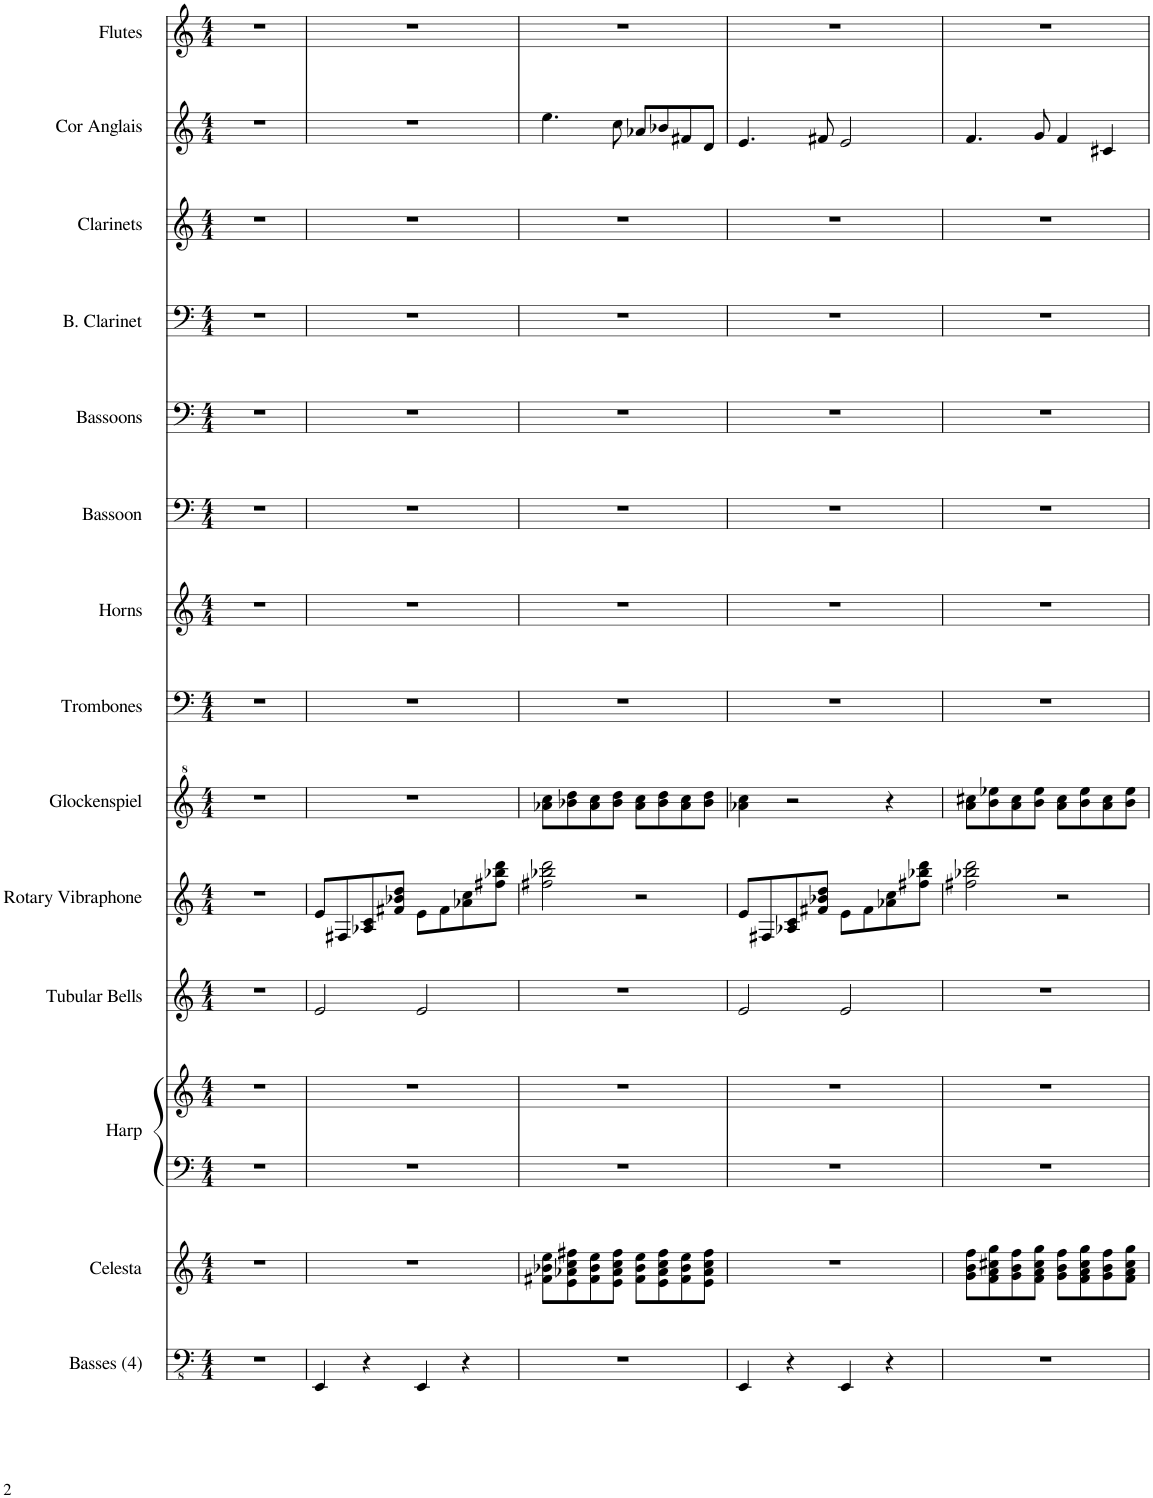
**kern	**kern	**kern	**kern	**kern	**kern	**kern	**kern	**kern	**kern	**kern	**kern	**kern	**kern	**kern
*part14	*part13	*part12	*part12	*part11	*part10	*part9	*part8	*part7	*part6	*part5	*part4	*part3	*part2	*part1
*staff15	*staff14	*staff13	*staff12	*staff11	*staff10	*staff9	*staff8	*staff7	*staff6	*staff5	*staff4	*staff3	*staff2	*staff1
*I"Basses (4)	*I"Celesta	*I"Harp	*	*I"Tubular Bells	*I"Rotary Vibraphone	*I"Glockenspiel	*I"Trombones	*I"Horns	*I"Bassoon	*I"Bassoons	*I"B. Clarinet	*I"Clarinets	*I"Cor Anglais	*I"Flutes
*I'Basses (4)	*I'Celesta	*I'Harp	*	*I'Tubular Bells	*I'Rotary Vibraphone	*I'Glockenspiel	*I'Trombones	*I'Horns	*I'Bassoon	*I'Bassoons	*I'B. Clarinet	*I'Clarinets	*I'Cor Anglais	*I'Flutes
*clefFv4	*clefG2	*clefF4	*clefG2	*clefG2	*clefG2	*clefG^2	*clefF4	*clefG2	*clefF4	*clefF4	*clefF4	*clefG2	*clefG2	*clefG2
*k[]	*k[]	*k[]	*k[]	*k[]	*k[]	*k[]	*k[]	*k[]	*k[]	*k[]	*k[]	*k[]	*k[]	*k[]
*M4/4	*M4/4	*M4/4	*M4/4	*M4/4	*M4/4	*M4/4	*M4/4	*M4/4	*M4/4	*M4/4	*M4/4	*M4/4	*M4/4	*M4/4
=1	=1	=1	=1	=1	=1	=1	=1	=1	=1	=1	=1	=1	=1	=1
1r	1r	1r	1r	1r	1r	1r	1r	1r	1r	1r	1r	1r	1r	1r
=2	=2	=2	=2	=2	=2	=2	=2	=2	=2	=2	=2	=2	=2	=2
4EEE/	1r	1r	1r	2e/	8e/L	1r	1r	1r	1r	1r	1r	1r	1r	1r
.	.	.	.	.	8F#X/	.	.	.	.	.	.	.	.	.
4r	.	.	.	.	8A-X/ 8c/	.	.	.	.	.	.	.	.	.
.	.	.	.	.	8f#X/ 8b-X/ 8dd/J	.	.	.	.	.	.	.	.	.
4EEE/	.	.	.	2e/	8e\L	.	.	.	.	.	.	.	.	.
.	.	.	.	.	8f#\	.	.	.	.	.	.	.	.	.
4r	.	.	.	.	8a-X\ 8cc\	.	.	.	.	.	.	.	.	.
.	.	.	.	.	8ff#X\ 8bb-X\ 8ddd\J	.	.	.	.	.	.	.	.	.
=3	=3	=3	=3	=3	=3	=3	=3	=3	=3	=3	=3	=3	=3	=3
1r	8f#X\ 8b-X\ 8ee\L	1r	1r	1r	2ff#X\ 2bb-X\ 2ddd\	8aa-X\ 8ccc\L	1r	1r	1r	1r	1r	1r	4.ee\	1r
.	8e\ 8a-X\ 8cc\ 8ff#X\	.	.	.	.	8bb-X\ 8ddd\	.	.	.	.	.	.	.	.
.	8f#\ 8b-\ 8ee\	.	.	.	.	8aa-\ 8ccc\	.	.	.	.	.	.	.	.
.	8e\ 8a-\ 8cc\ 8ff#\J	.	.	.	.	8bb-\ 8ddd\J	.	.	.	.	.	.	8cc\	.
.	8f#\ 8b-\ 8ee\L	.	.	.	2r	8aa-\ 8ccc\L	.	.	.	.	.	.	8a-X/L	.
.	8e\ 8a-\ 8cc\ 8ff#\	.	.	.	.	8bb-\ 8ddd\	.	.	.	.	.	.	8b-X/	.
.	8f#\ 8b-\ 8ee\	.	.	.	.	8aa-\ 8ccc\	.	.	.	.	.	.	8f#X/	.
.	8e\ 8a-\ 8cc\ 8ff#\J	.	.	.	.	8bb-\ 8ddd\J	.	.	.	.	.	.	8d/J	.
=4	=4	=4	=4	=4	=4	=4	=4	=4	=4	=4	=4	=4	=4	=4
4EEE/	1r	1r	1r	2e/	8e/L	4aa-X\ 4ccc\	1r	1r	1r	1r	1r	1r	4.e/	1r
.	.	.	.	.	8F#X/	.	.	.	.	.	.	.	.	.
4r	.	.	.	.	8A-X/ 8c/	2r	.	.	.	.	.	.	.	.
.	.	.	.	.	8f#X/ 8b-X/ 8dd/J	.	.	.	.	.	.	.	8f#X/	.
4EEE/	.	.	.	2e/	8e\L	.	.	.	.	.	.	.	2e/	.
.	.	.	.	.	8f#\	.	.	.	.	.	.	.	.	.
4r	.	.	.	.	8a-X\ 8cc\	4r	.	.	.	.	.	.	.	.
.	.	.	.	.	8ff#X\ 8bb-X\ 8ddd\J	.	.	.	.	.	.	.	.	.
=5	=5	=5	=5	=5	=5	=5	=5	=5	=5	=5	=5	=5	=5	=5
1r	8g\ 8b\ 8ff\L	1r	1r	1r	2ff#X\ 2bb-X\ 2ddd\	8aa\ 8ccc#X\L	1r	1r	1r	1r	1r	1r	4.f/	1r
.	8f\ 8a\ 8cc#X\ 8gg\	.	.	.	.	8bb\ 8eee-X\	.	.	.	.	.	.	.	.
.	8g\ 8b\ 8ff\	.	.	.	.	8aa\ 8ccc#\	.	.	.	.	.	.	.	.
.	8f\ 8a\ 8cc#\ 8gg\J	.	.	.	.	8bb\ 8eee-\J	.	.	.	.	.	.	8g/	.
.	8g\ 8b\ 8ff\L	.	.	.	2r	8aa\ 8ccc#\L	.	.	.	.	.	.	4f/	.
.	8f\ 8a\ 8cc#\ 8gg\	.	.	.	.	8bb\ 8eee-\	.	.	.	.	.	.	.	.
.	8g\ 8b\ 8ff\	.	.	.	.	8aa\ 8ccc#\	.	.	.	.	.	.	4c#X/	.
.	8f\ 8a\ 8cc#\ 8gg\J	.	.	.	.	8bb\ 8eee-\J	.	.	.	.	.	.	.	.
=	=	=	=	=	=	=	=	=	=	=	=	=	=	=
*-	*-	*-	*-	*-	*-	*-	*-	*-	*-	*-	*-	*-	*-	*-
